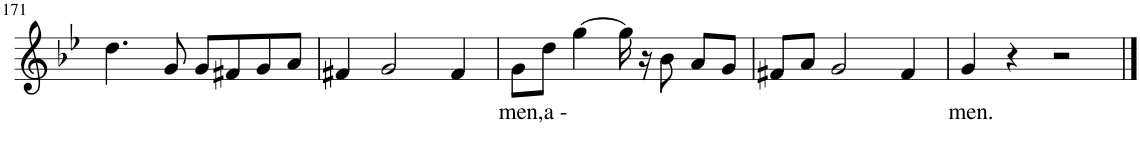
**kern	**text
*part1	*part1
*staff1	*staff1
*I"Soprano, Soprano II	*
*I'S.	*
!!LO:PB:g=z
*clefG2	*
*k[b-e-]	*
*M4/4	*
*met(c)	*
=171	=171
4.dd\	.
8g/	.
8g/L	.
8f#X/	.
8g/	.
8a/J	.
=172	=172
4f#X/	.
2g/	.
4f#/	.
=173	=173
!	!LO:LY:b
8g\L	men,
!	!LO:LY:b
8dd\J	a -
[4gg\	.
16gg\]	.
16r	.
8b-\	.
8a/L	.
8g/J	.
=174	=174
8f#X/L	.
8a/J	.
2g/	.
4f#/	.
=175	=175
!	!LO:LY:b
4g/	men.
4r	.
2r	.
==	==
*-	*-
